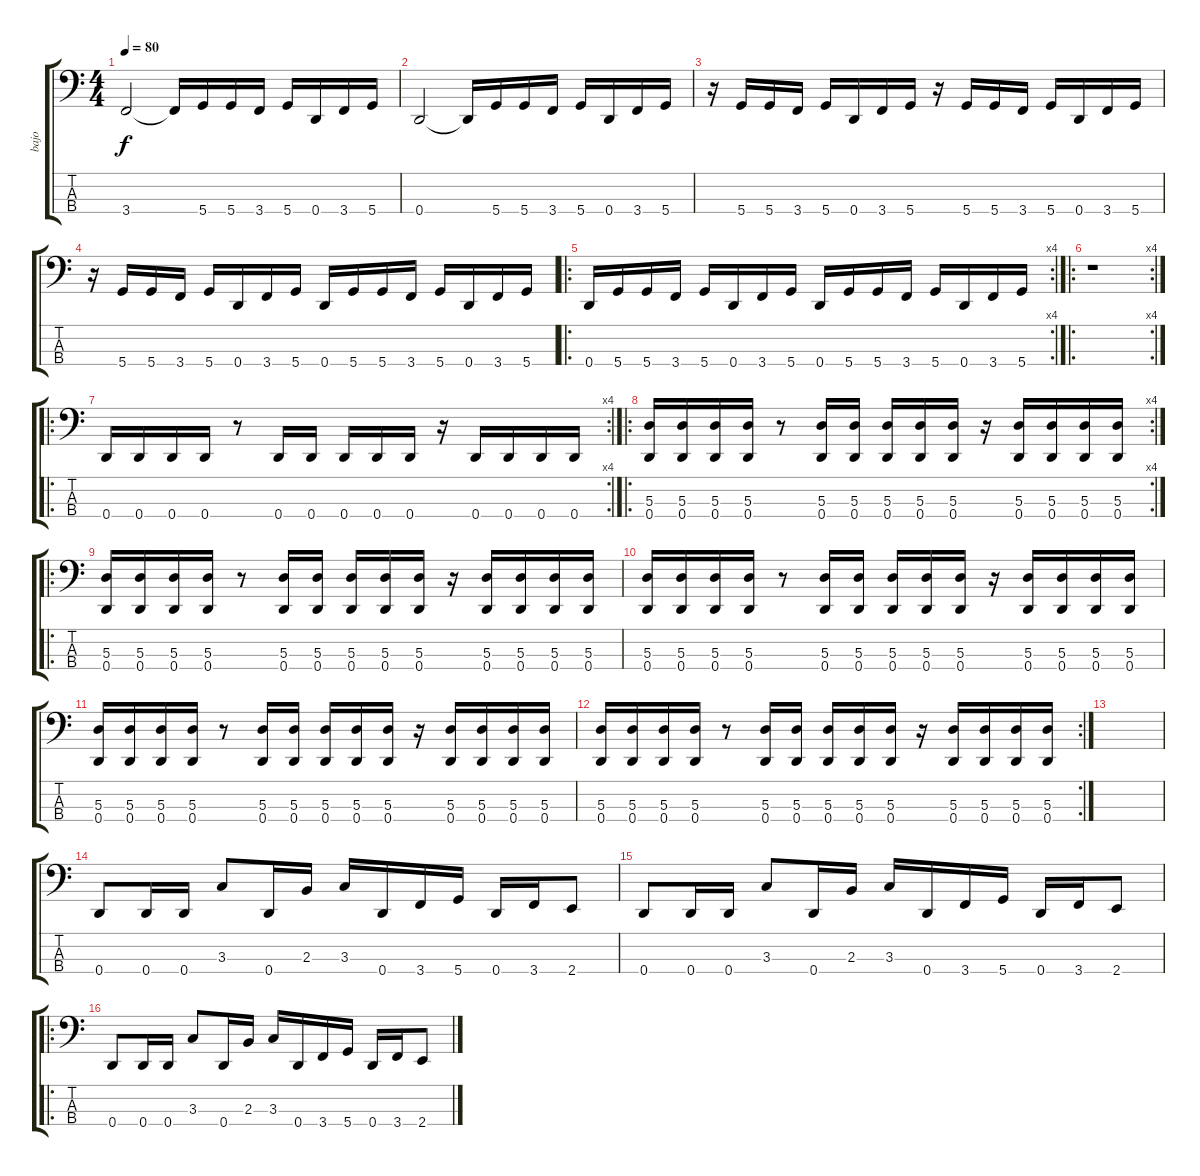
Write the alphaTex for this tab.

\track ("bajo" "bajo") {instrument electricbassfinger}
\staff {score tabs}
\tuning (G2 D2 A1 D1) {hide}
\ts (4 4)
\tempo 80
\clef f4
\ks c
3.4.2{dy f} 3.4{t}.16 5.4.16 5.4.16 3.4.16 5.4.16 0.4.16 3.4.16 5.4.16 |
0.4.2 0.4{t}.16 5.4.16 5.4.16 3.4.16 5.4.16 0.4.16 3.4.16 5.4.16 |
r.16 5.4.16 5.4.16 3.4.16 5.4.16 0.4.16 3.4.16 5.4.16 r.16 5.4.16 5.4.16 3.4.16 5.4.16 0.4.16 3.4.16 5.4.16 |
r.16 5.4.16 5.4.16 3.4.16 5.4.16 0.4.16 3.4.16 5.4.16 0.4.16 5.4.16 5.4.16 3.4.16 5.4.16 0.4.16 3.4.16 5.4.16 |
\ro
\rc 4
0.4.16 5.4.16 5.4.16 3.4.16 5.4.16 0.4.16 3.4.16 5.4.16 0.4.16 5.4.16 5.4.16 3.4.16 5.4.16 0.4.16 3.4.16 5.4.16 |
\ro
\rc 4
r.1 |
\ro
\rc 4
0.4.16 0.4.16 0.4.16 0.4.16 r.8 0.4.16 0.4.16 0.4.16 0.4.16 0.4.16 r.16 0.4.16 0.4.16 0.4.16 0.4.16 |
\ro
\rc 4
(5.3 0.4).16 (5.3 0.4).16 (5.3 0.4).16 (5.3 0.4).16 r.8 (5.3 0.4).16 (5.3 0.4).16 (5.3 0.4).16 (5.3 0.4).16 (5.3 0.4).16 r.16 (5.3 0.4).16 (5.3 0.4).16 (5.3 0.4).16 (5.3 0.4).16 |
\ro
(5.3 0.4).16 (5.3 0.4).16 (5.3 0.4).16 (5.3 0.4).16 r.8 (5.3 0.4).16 (5.3 0.4).16 (5.3 0.4).16 (5.3 0.4).16 (5.3 0.4).16 r.16 (5.3 0.4).16 (5.3 0.4).16 (5.3 0.4).16 (5.3 0.4).16 |
(5.3 0.4).16 (5.3 0.4).16 (5.3 0.4).16 (5.3 0.4).16 r.8 (5.3 0.4).16 (5.3 0.4).16 (5.3 0.4).16 (5.3 0.4).16 (5.3 0.4).16 r.16 (5.3 0.4).16 (5.3 0.4).16 (5.3 0.4).16 (5.3 0.4).16 |
(5.3 0.4).16 (5.3 0.4).16 (5.3 0.4).16 (5.3 0.4).16 r.8 (5.3 0.4).16 (5.3 0.4).16 (5.3 0.4).16 (5.3 0.4).16 (5.3 0.4).16 r.16 (5.3 0.4).16 (5.3 0.4).16 (5.3 0.4).16 (5.3 0.4).16 |
\rc 2
(5.3 0.4).16 (5.3 0.4).16 (5.3 0.4).16 (5.3 0.4).16 r.8 (5.3 0.4).16 (5.3 0.4).16 (5.3 0.4).16 (5.3 0.4).16 (5.3 0.4).16 r.16 (5.3 0.4).16 (5.3 0.4).16 (5.3 0.4).16 (5.3 0.4).16 |
|
0.4.8 0.4.16 0.4.16 3.3.8 0.4.16 2.3.16 3.3.16 0.4.16 3.4.16 5.4.16 0.4.16 3.4.16 2.4.8 |
0.4.8 0.4.16 0.4.16 3.3.8 0.4.16 2.3.16 3.3.16 0.4.16 3.4.16 5.4.16 0.4.16 3.4.16 2.4.8 |
\ro
0.4.8 0.4.16 0.4.16 3.3.8 0.4.16 2.3.16 3.3.16 0.4.16 3.4.16 5.4.16 0.4.16 3.4.16 2.4.8
